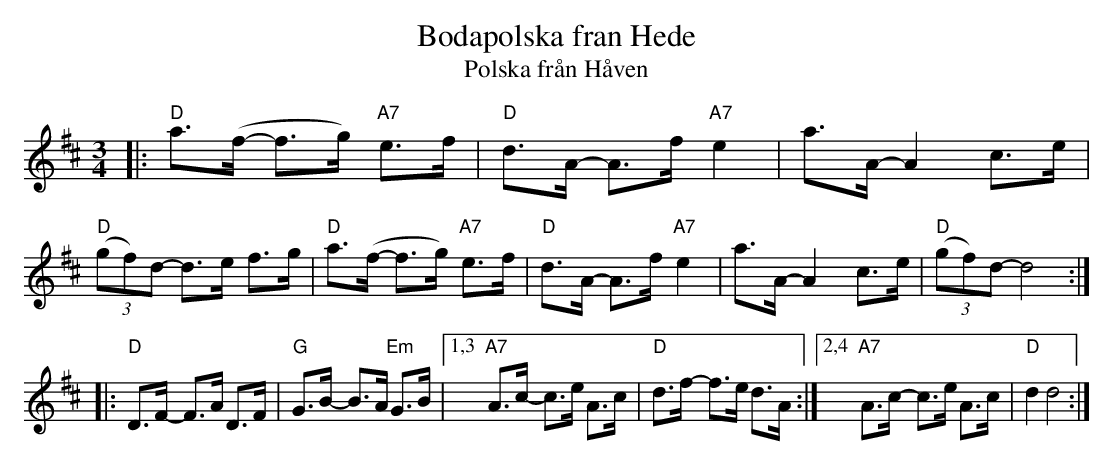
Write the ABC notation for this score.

X:1
T: Bodapolska fran Hede
T: Polska fr\aan H\aaven
M: 3/4
L: 1/8
K: D
|: "D"a>(f- f>g) "A7"e>f | "D"d>A- A>f "A7"e2 | a>A- A2 c>e | "D"(3(gf)d- d>e f>g \
|  "D"a>(f- f>g) "A7"e>f | "D"d>A- A>f "A7"e2 | a>A- A2 c>e | "D"(3(gf)d- d4 :|
|: "D"D>F- F>A D>F | "G"G>B- B>A "Em"G>B |1,3 "A7"A>c- c>e A>c | "D"d>f- f>e d>A \
:|2,4 "A7"A>c- c>e A>c | "D"d2 d4 :|
